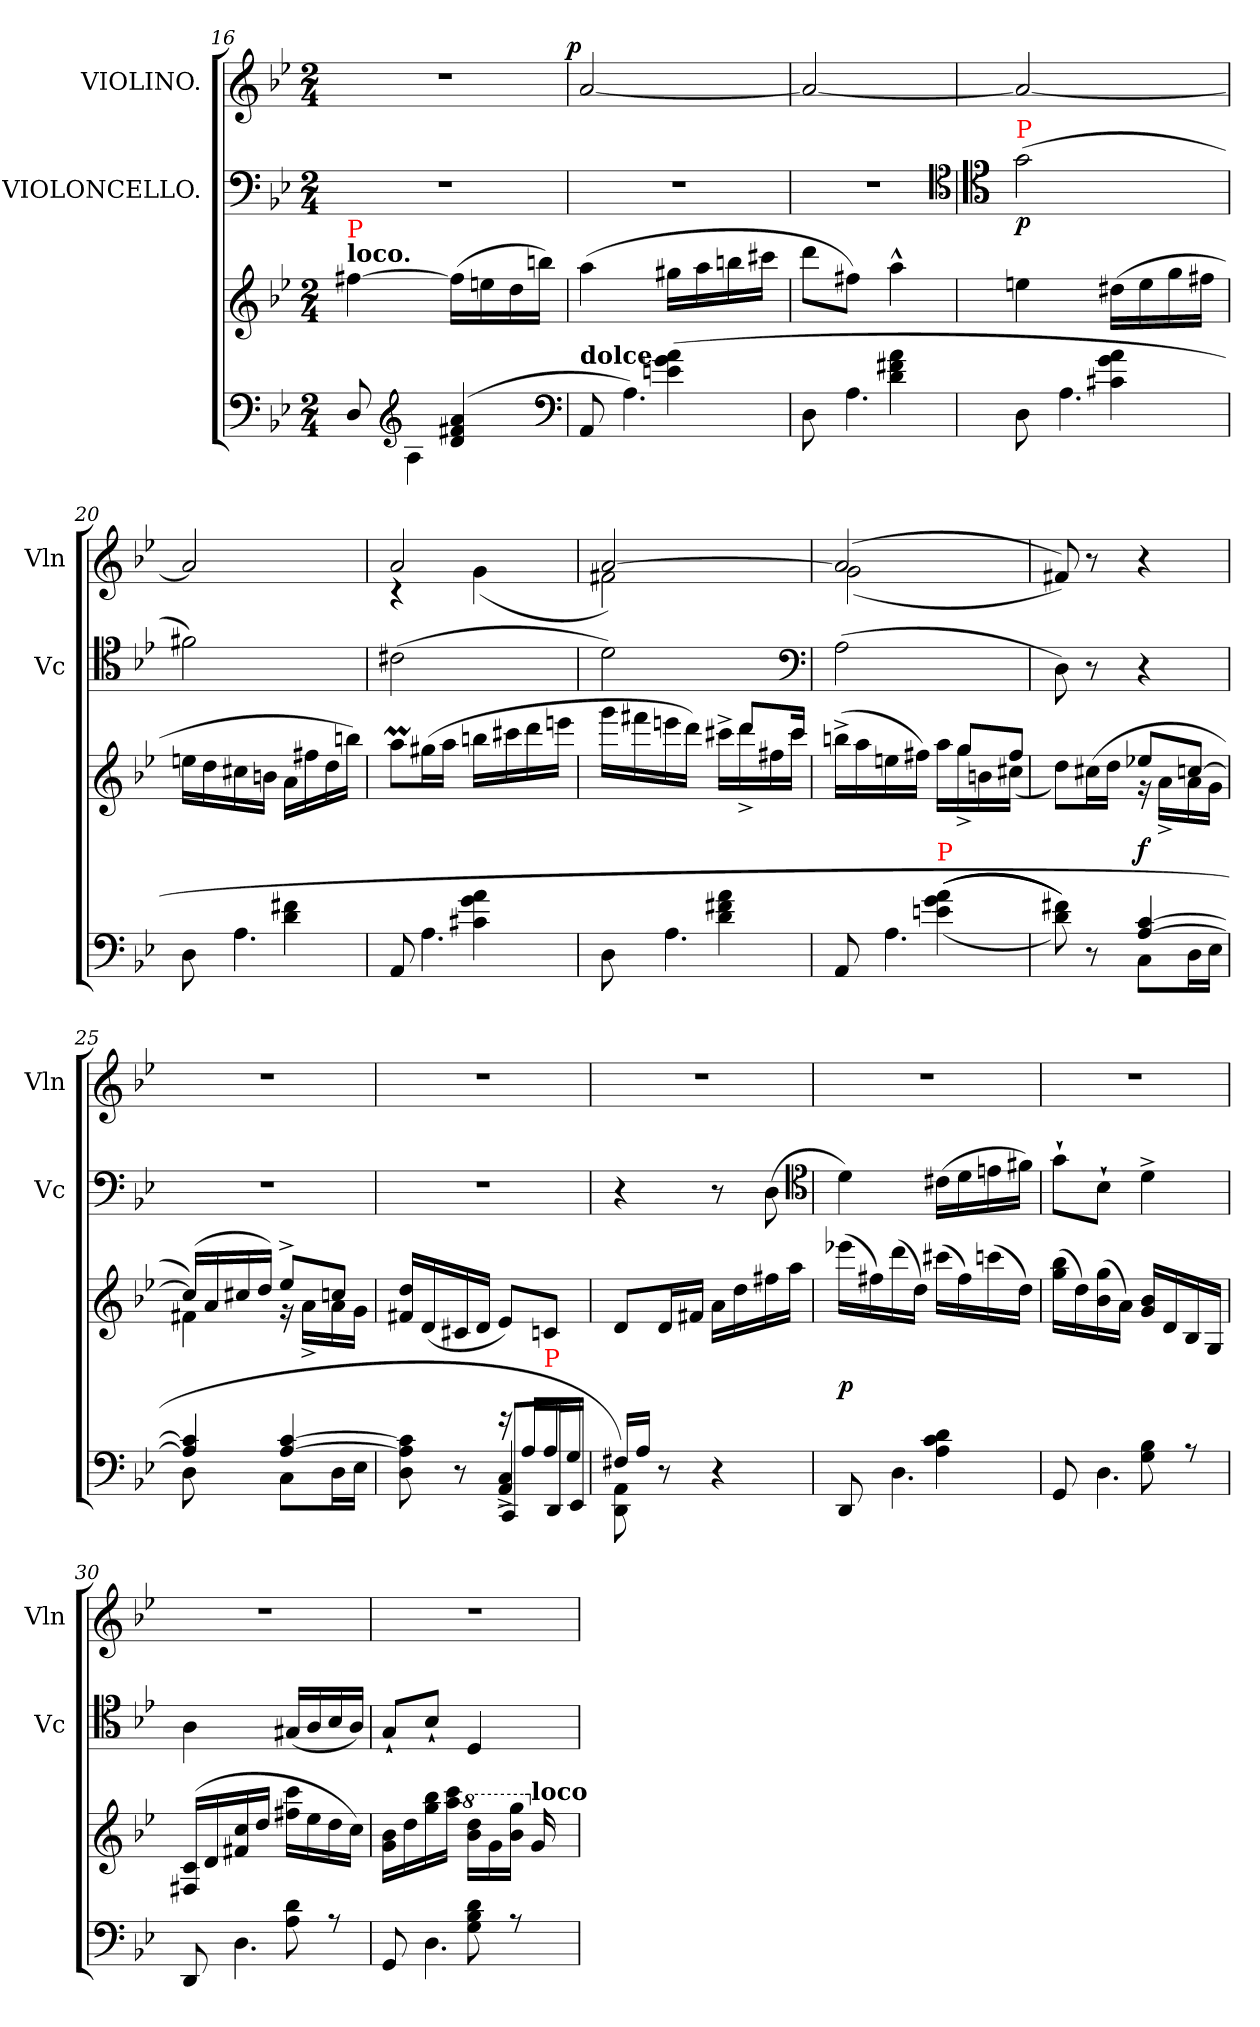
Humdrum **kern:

**kern	**kern	**dynam	**kern	**dynam	**kern	**dynam
*part3	*part3	*part3	*part2	*part2	*part1	*part1
*staff4	*staff3	*staff3/4	*staff2	*staff2	*staff1	*staff1
*	*	*	*I"VIOLONCELLO.	*	*I"VIOLINO.	*
*	*	*	*I'Vc	*	*I'Vln	*
*clefF4	*clefG2	*	*clefF4	*	*clefG2	*
*k[b-e-]	*k[b-e-]	*	*k[b-e-]	*	*k[b-e-]	*
*g:	*g:	*	*g:	*	*g:	*
*M2/4	*M2/4	*	*M2/4	*	*M2/4	*
=16	=16	=16	=16	=16	=16	=16
*^	*	*	*	*	*	*
!	!	!LO:TX:a:B:t=loco.	!	!	!	!	!
!	!	!LO:TX:a:color=red:t=P	!	!	!	!	!
8D/	8ryy	[4ff#X	.	2rF	.	2rdd	.
*clefG2	*	*	*	*	*	*	*
8ryy	4A\)	.	.	.	.	.	.
(>4a 4f#X 4d	.	(>16ff#LL]	.	.	.	.	.
.	.	16een	.	.	.	.	.
.	8ryy	16dd	.	.	.	.	.
.	.	16bbnJJ)	.	.	.	.	.
*clefF4	*	*	*	*	*	*	*
=17	=17	=17	=17	=17	=17	=17	=17
!LO:TX:a:B:t=dolce.	!	!	!	!	!	!	!
!	!	!	!	!	!	!	!LO:DY:a:rj
8AA	8ryy	(>4aa	.	2rF	.	[2a	p
8ryy	4.A)	.	.	.	.	.	.
(>4a\ 4g\ 4en\	.	16gg#XLL	.	.	.	.	.
.	.	16aa	.	.	.	.	.
.	.	16bbn	.	.	.	.	.
.	.	16ccc#XJJ	.	.	.	.	.
=18	=18	=18	=18	=18	=18	=18	=18
4ryy	8D	8dddL	.	2rF	.	2a_	.
.	4.A	8ff#XJ)	.	.	.	.	.
4a\ 4f#X\ 4d\	.	4aa^^	.	.	.	.	.
*	*	*	*	*clefC4	*	*	*
=19	=19	=19	=19	=19	=19	=19	=19
*	*	*	*	*clefC4	*	*	*
!	!	!	!	!LO:TX:a:color=red:t=P	!	!	!
4ryy	8D	4een	.	(>2g	p	2a_	.
.	4.A	.	.	.	.	.	.
4a\ 4g\ 4c#X\	.	(>16dd#XLL	.	.	.	.	.
.	.	16ee	.	.	.	.	.
.	.	16gg	.	.	.	.	.
.	.	16ff#XJJ	.	.	.	.	.
=20	=20	=20	=20	=20	=20	=20	=20
4ryy	8D	16eenLL	.	2f#X)	.	2a]	.
.	.	16dd	.	.	.	.	.
.	4.A	16cc#X	.	.	.	.	.
.	.	16bnJJ	.	.	.	.	.
4f#X\ 4d\	.	16aLL	.	.	.	.	.
.	.	16ff#X	.	.	.	.	.
.	.	16dd	.	.	.	.	.
.	.	16bbnJJ)	.	.	.	.	.
=21	=21	=21	=21	=21	=21	=21	=21
*	*	*	*	*	*	*^	*
8AA	8ryy	8aamL	.	(>2c#X	.	2a	4rc	.
8ryy	4.A	(>16gg#XL	.	.	.	.	.	.
.	.	16aaJJ	.	.	.	.	.	.
4a\ 4g\ 4c#X\	.	16bbnLL	.	.	.	.	(>4g\	.
.	.	16ccc#X	.	.	.	.	.	.
.	.	16ddd	.	.	.	.	.	.
.	.	16eeenJJ	.	.	.	.	.	.
=22	=22	=22	=22	=22	=22	=22	=22	=22
*	*	*^	*	*	*	*	*	*
4ryy	8D	4ryy	16gggLL	.	2d)	.	[2a)	2f#X	.
.	.	.	16fff#X	.	.	.	.	.	.
.	4.A\	.	16eeen	.	.	.	.	.	.
.	.	.	16dddJJ)	.	.	.	.	.	.
4a\ 4f#X\ 4d\	.	16ryy	16ccc#X^<LL	.	.	.	.	.	.
.	.	8dddL	16ddd^>	.	.	.	.	.	.
.	.	.	16ff#X	.	.	.	.	.	.
.	.	16ccc#Jk	16ccc#JJ	.	.	.	.	.	.
*	*	*	*	*	*clefF4	*	*	*	*
=23	=23	=23	=23	=23	=23	=23	=23	=23	=23
8AA/	8ryy	4ryy	(>16bbn^<LL	.	(>2A	.	(>2a/]	(<2g	.
.	.	.	16aa	.	.	.	.	.	.
8ryy	4.A\	.	16een	.	.	.	.	.	.
.	.	.	16ff#XJJ)	.	.	.	.	.	.
!LO:TX:a:color=red:t=P	!	!	!	!	!	!	!	!	!
(<(>(<(>4a\ 4g\ 4e\	.	16ryy	16aaLL	.	.	.	.	.	.
.	.	8ggL	16gg^>	.	.	.	.	.	.
.	.	.	16bn	.	.	.	.	.	.
!	!	!LO:N:vis=8	!	!	!	!	!	!	!
.	.	16ff#J	(>16cc#XJJ	.	.	.	.	.	.
*	*	*	*	*	*	*	*v	*v	*
=24	=24	=24	=24	=24	=24	=24	=24	=24
8f#X 8d))))	4ryy	8ryy	8dd\L)	.	8D)	.	8f#X))	.
8r	.	8ryy	(>16cc#XL	.	8r	.	8r	.
.	.	.	16ddJJ	.	.	.	.	.
[4c/ [4A/	8C\L	8ee-XL	16rg	f	4r	.	4r	.
.	.	.	16a^<LL	.	.	.	.	.
.	16DL	[8ccJ	16a	.	.	.	.	.
.	16E-JJ	.	16gJJ	.	.	.	.	.
=25	=25	=25	=25	=25	=25	=25	=25	=25
4c]/ 4A]/	8D\	(<16ccLL])	4f#X	.	2rF	.	2rdd	.
.	.	16a	.	.	.	.	.	.
.	8ryy	16cc#X	.	.	.	.	.	.
.	.	16ddJJ)	.	.	.	.	.	.
[4c [4A	8CL	8ee-^>L	16rg	.	.	.	.	.
.	.	.	16a^<LL	.	.	.	.	.
.	16DL	8ccJ	16a	.	.	.	.	.
.	16E-JJ	.	16gJJ	.	.	.	.	.
*	*	*v	*v	*	*	*	*	*
=26	=26	=26	=26	=26	=26	=26	=26
*	*^	*	*	*	*	*	*
4ryy	8c] 8A] 8D	4ryy	16dd 16f#XLL	.	2rF	.	2rdd	.
.	.	.	(<16d	.	.	.	.	.
.	8r	.	16c#X	.	.	.	.	.
.	.	.	16dJJ	.	.	.	.	.
16rg	4C^>/ 4AA^>/	8CCL	8e-L)	.	.	.	.	.
16ALL	.	.	.	.	.	.	.	.
!LO:TX:a:color=red:t=P	!	!	!	!	!	!	!	!
16A	.	(>16DDL	8cJ	.	.	.	.	.
16GJJ	.	16EE-JJ	.	.	.	.	.	.
*	*v	*v	*	*	*	*	*	*
=27	=27	=27	=27	=27	=27	=27	=27
16F#XLL	8AA\ 8DD\)	8dL	.	4r	.	2rdd	.
16AJJ	.	.	.	.	.	.	.
8r	8ryy	16dL	.	.	.	.	.
.	.	16f#XJJ	.	.	.	.	.
4r	4ryy	16aLL	.	8r	.	.	.
.	.	16dd	.	.	.	.	.
.	.	16ff#X	.	(>8D	.	.	.
.	.	16aaJJ	.	.	.	.	.
*	*	*	*	*clefC4	*	*	*
=28	=28	=28	=28	=28	=28	=28	=28
8DD	8ryy	(>16eee-XLL	p	4d)	.	2rdd	.
.	.	16ff#X)	.	.	.	.	.
8ryy	4.D	(>16ddd	.	.	.	.	.
.	.	16ddJJ)	.	.	.	.	.
4d\ 4c\ 4A\	.	(>16ccc#XLL	.	(>16c#XLL	.	.	.
.	.	16ff#)	.	16d	.	.	.
.	.	(>16cccn	.	16en	.	.	.
.	.	16ddJJ)	.	16f#XJJ)	.	.	.
=29	=29	=29	=29	=29	=29	=29	=29
8GG/	8ryy	(>16bb- 16ggLL	.	8g`>L	.	2rdd	.
.	.	16dd)	.	.	.	.	.
8ryy	4.D	(>16gg 16b-	.	8B-`>J	.	.	.
.	.	16aJJ)	.	.	.	.	.
8B-\ 8G\	.	16b- 16gLL	.	4d^<	.	.	.
.	.	16d	.	.	.	.	.
8r	.	16B-	.	.	.	.	.
.	.	16G/JJ	.	.	.	.	.
=30	=30	=30	=30	=30	=30	=30	=30
8DD	8ryy	(>16c 16F#XLL	.	4A\	.	2rdd	.
.	.	16d	.	.	.	.	.
8ryy	4.D\	16cc 16f#X	.	.	.	.	.
.	.	16ddJJ	.	.	.	.	.
8d\ 8A\	.	16ccc 16ff#XLL	.	(<16G#X/LL	.	.	.
.	.	16ee-	.	16A	.	.	.
8r	.	16dd	.	16B-	.	.	.
.	.	16ccJJ)	.	16AJJ)	.	.	.
=31	=31	=31	=31	=31	=31	=31	=31
8GG/	8ryy	16b- 16gLL	.	8G`</L	.	2rdd	.
.	.	16dd	.	.	.	.	.
8ryy	4.D\	16bb- 16gg	.	8B-`<J	.	.	.
.	.	16ccc 16aaJJ	.	.	.	.	.
*	*	*8va	*	*	*	*	*
8d\ 8B-\ 8G\	.	16ddd 16bb-LL	.	4D	.	.	.
.	.	16gg	.	.	.	.	.
8r	.	16ggg 16bb-JJ	.	.	.	.	.
*	*	*X8va	*	*	*	*	*
!	!	!LO:TX:a:B:t=loco	!	!	!	!	!
.	.	16g	.	.	.	.	.
*v	*v	*	*	*	*	*	*
=	=	=	=	=	=	=
*-	*-	*-	*-	*-	*-	*-
